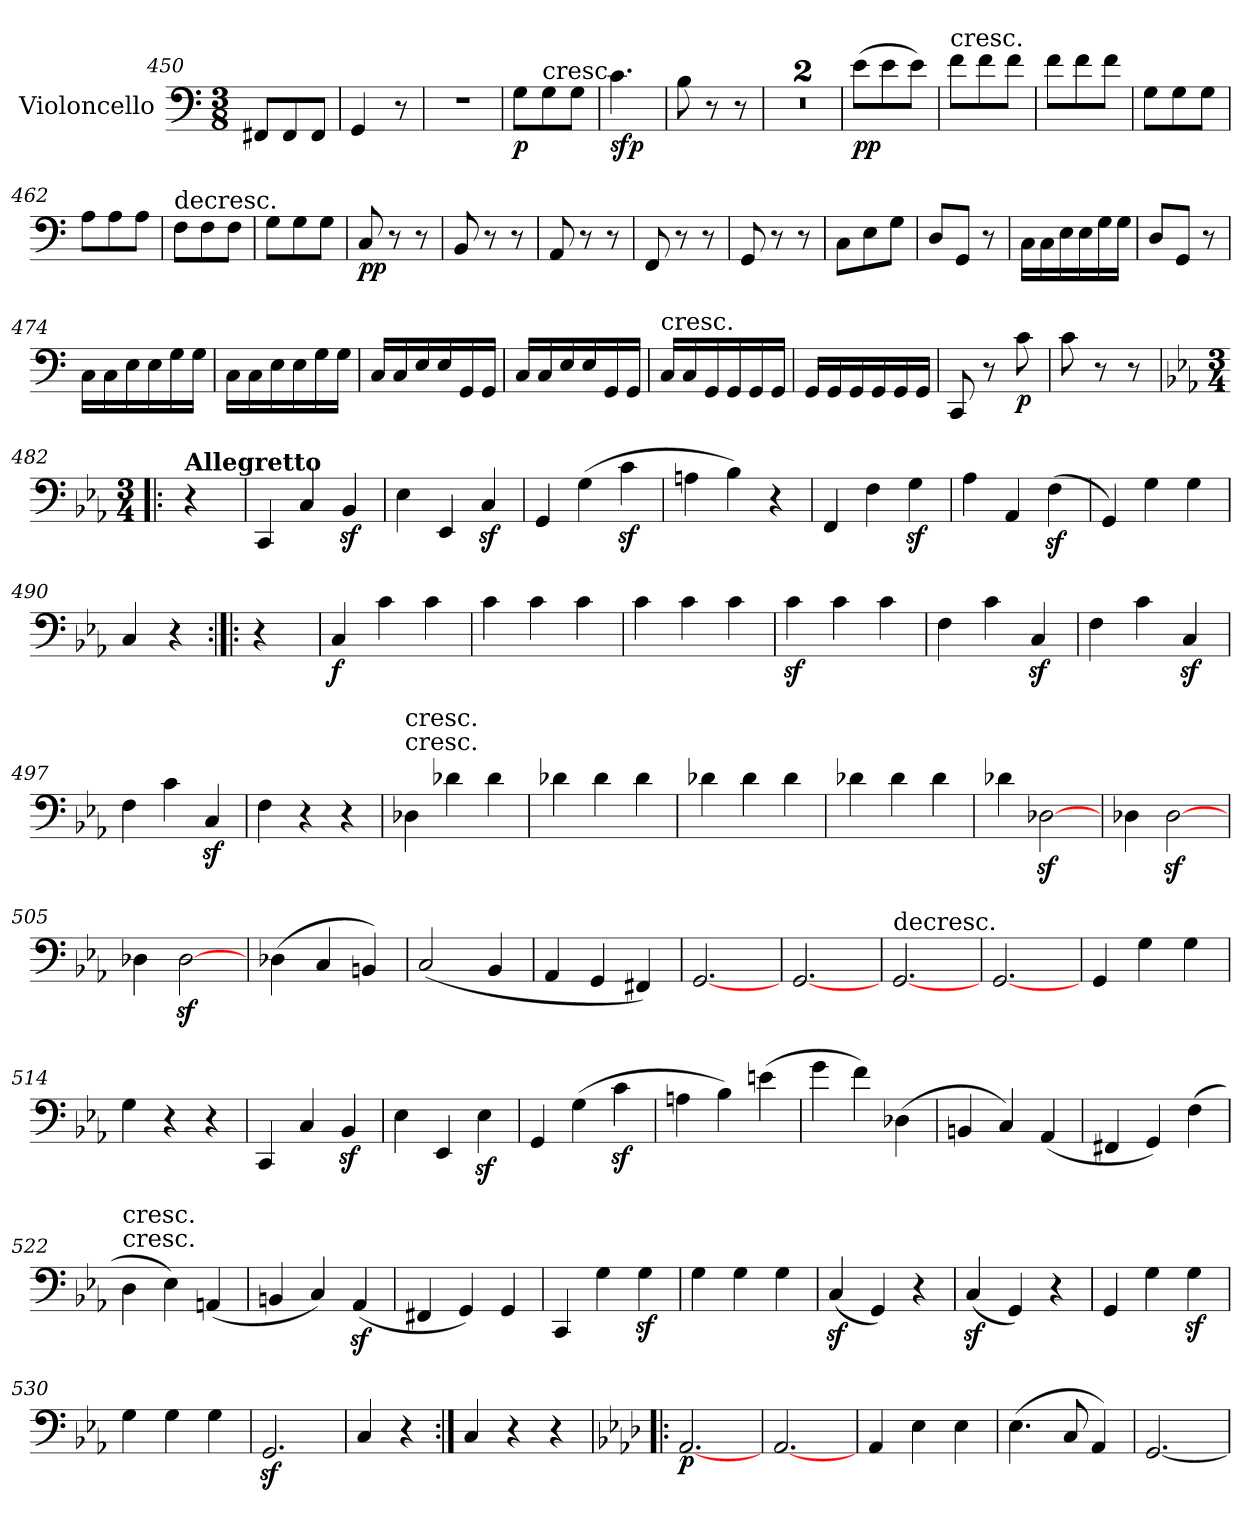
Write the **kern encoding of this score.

**kern	**dynam
*part1	*part1
*staff1	*staff1
*I"Violoncello	*
*I'Vc	*
*clefF4	*
*k[]	*
*C:	*
*M3/8	*
=450	=450
8FF#X/L	.
8FF#/	.
8FF#/J	.
=451	=451
4GG	.
8r	.
=452	=452
4.r	.
=453	=453
8G\L	p
!LO:TX:a:t=cresc.	!
8G\	.
8G\J	.
=454	=454
4.c	sfp
=455	=455
8B	.
8r	.
8r	.
=456	=456
4.r	.
=457	=457
4.r	.
=458	=458
(8e\L	pp
8e\	.
8e\J)	.
=459	=459
!LO:TX:a:t=cresc.	!
8f\L	.
8f\	.
8f\J	.
=460	=460
8f\L	.
8f\	.
8f\J	.
=461	=461
8G\L	.
8G\	.
8G\J	.
=462	=462
8A\L	.
8A\	.
8A\J	.
=463	=463
!LO:TX:a:t=decresc.	!
8F\L	.
8F\	.
8F\J	.
=464	=464
8G\L	.
8G\	.
8G\J	.
=465	=465
8C	pp
8r	.
8r	.
=466	=466
8BB	.
8r	.
8r	.
=467	=467
8AA	.
8r	.
8r	.
=468	=468
8FF	.
8r	.
8r	.
=469	=469
8GG	.
8r	.
8r	.
=470	=470
8C\L	.
8E\	.
8G\J	.
=471	=471
8D/L	.
8GG/J	.
8r	.
=472	=472
16C\LL	.
16C\	.
16E\	.
16E\	.
16G\	.
16G\JJ	.
=473	=473
8D/L	.
8GG/J	.
8r	.
=474	=474
16C\LL	.
16C\	.
16E\	.
16E\	.
16G\	.
16G\JJ	.
=475	=475
16C\LL	.
16C\	.
16E\	.
16E\	.
16G\	.
16G\JJ	.
=476	=476
16C/LL	.
16C/	.
16E/	.
16E/	.
16GG/	.
16GG/JJ	.
=477	=477
16C/LL	.
16C/	.
16E/	.
16E/	.
16GG/	.
16GG/JJ	.
=478	=478
!LO:TX:a:t=cresc.	!
16C/LL	.
16C/	.
16GG/	.
16GG/	.
16GG/	.
16GG/JJ	.
=479	=479
16GG/LL	.
16GG/	.
16GG/	.
16GG/	.
16GG/	.
16GG/JJ	.
=480	=480
8CC	.
8r	.
8c	p
=481	=481
8c	.
8r	.
8r	.
=482!|:	=482!|:
*k[b-e-a-]	*
*c:	*
*M3/4	*
!LO:TX:a:B:t=Allegretto	!
4r	.
=483	=483
4CC	.
4C	.
4BB-z	.
=484	=484
4E-	.
4EE-	.
4Cz	.
=485	=485
4GG	.
(4G	.
4cz	.
=486	=486
4An	.
4B-)	.
4r	.
=487	=487
4FF	.
4F	.
4Gz	.
=488	=488
4A-	.
4AA-	.
(4Fz	.
=489	=489
4GG)	.
4G	.
4G	.
=490	=490
4C	.
4r	.
=:|!|:	=:|!|:
4r	.
=491	=491
4C	f
4c	.
4c	.
=492	=492
4c	.
4c	.
4c	.
=493	=493
4c	.
4c	.
4c	.
=494	=494
4cz	.
4c	.
4c	.
=495	=495
4F	.
4c	.
4Cz	.
=496	=496
4F	.
4c	.
4Cz	.
=497	=497
4F	.
4c	.
4Cz	.
=498	=498
4F	.
4r	.
4r	.
=499	=499
!LO:TX:t=cresc.	!
!LO:TX:a:t=cresc.	!
4D-X	.
4d-X	.
4d-	.
=500	=500
4d-X	.
4d-	.
4d-	.
=501	=501
4d-X	.
4d-	.
4d-	.
=502	=502
4d-X	.
4d-	.
4d-	.
=503	=503
4d-X	.
[2D-Xz	.
=504	=504
4D-X	.
[2D-z	.
=505	=505
4D-X	.
[2D-z	.
=506	=506
(4D-X	.
4C	.
4BBn)	.
=507	=507
(2C	.
4BB-	.
=508	=508
4AA-	.
4GG	.
4FF#X)	.
=509	=509
[2.GG	.
=510	=510
[2.GG	.
=511	=511
!LO:TX:a:t=decresc.	!
[2.GG	.
=512	=512
[2.GG	.
=513	=513
4GG	.
4G	.
4G	.
=514	=514
4G	.
4r	.
4r	.
=515	=515
4CC	.
4C	.
4BB-z	.
=516	=516
4E-	.
4EE-	.
4E-z	.
=517	=517
4GG	.
(4G	.
4cz	.
=518	=518
4An	.
4B-)	.
(4en	.
=519	=519
4g	.
4f)	.
(4D-X	.
=520	=520
4BBn	.
4C)	.
(4AA-	.
=521	=521
4FF#X	.
4GG)	.
(4F	.
=522	=522
!LO:TX:t=cresc.	!
!LO:TX:a:t=cresc.	!
4D	.
4E-)	.
(4AAn	.
=523	=523
4BBn	.
4C)	.
(4AA-z	.
=524	=524
4FF#X	.
4GG)	.
4GG	.
=525	=525
4CC	.
4G	.
4Gz	.
=526	=526
4G	.
4G	.
4G	.
=527	=527
(4Cz	.
4GG)	.
4r	.
=528	=528
(4Cz	.
4GG)	.
4r	.
=529	=529
4GG	.
4G	.
4Gz	.
=530	=530
4G	.
4G	.
4G	.
=531	=531
2.GGz	.
=532	=532
4C	.
4r	.
=533:|!	=533:|!
4C	.
4r	.
4r	.
=534!|:	=534!|:
*k[b-e-a-d-]	*
*A-:	*
[2.AA-	p
=535	=535
[2.AA-	.
=536	=536
4AA-	.
4E-	.
4E-	.
=537	=537
(4.E-	.
8C	.
4AA-)	.
=538	=538
[2.GG	.
=	=
*-	*-
